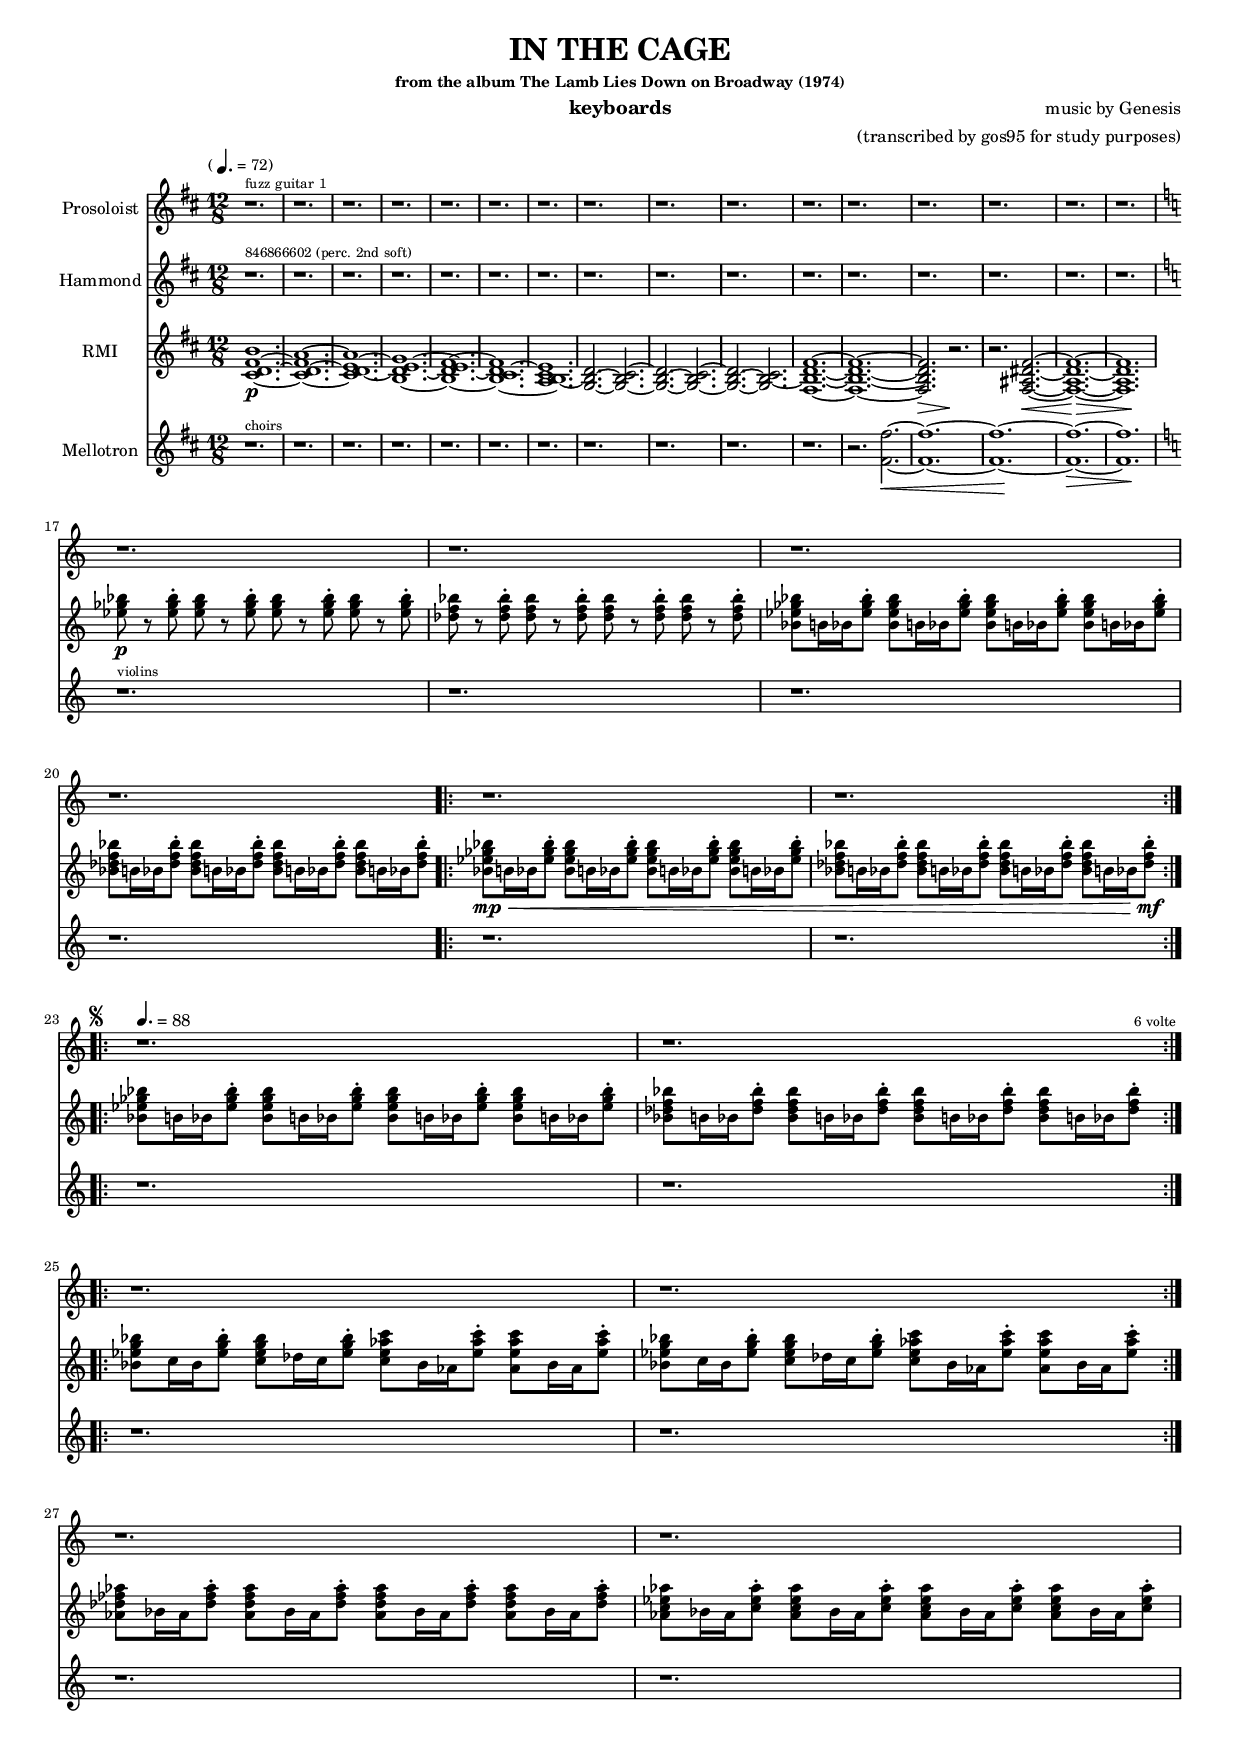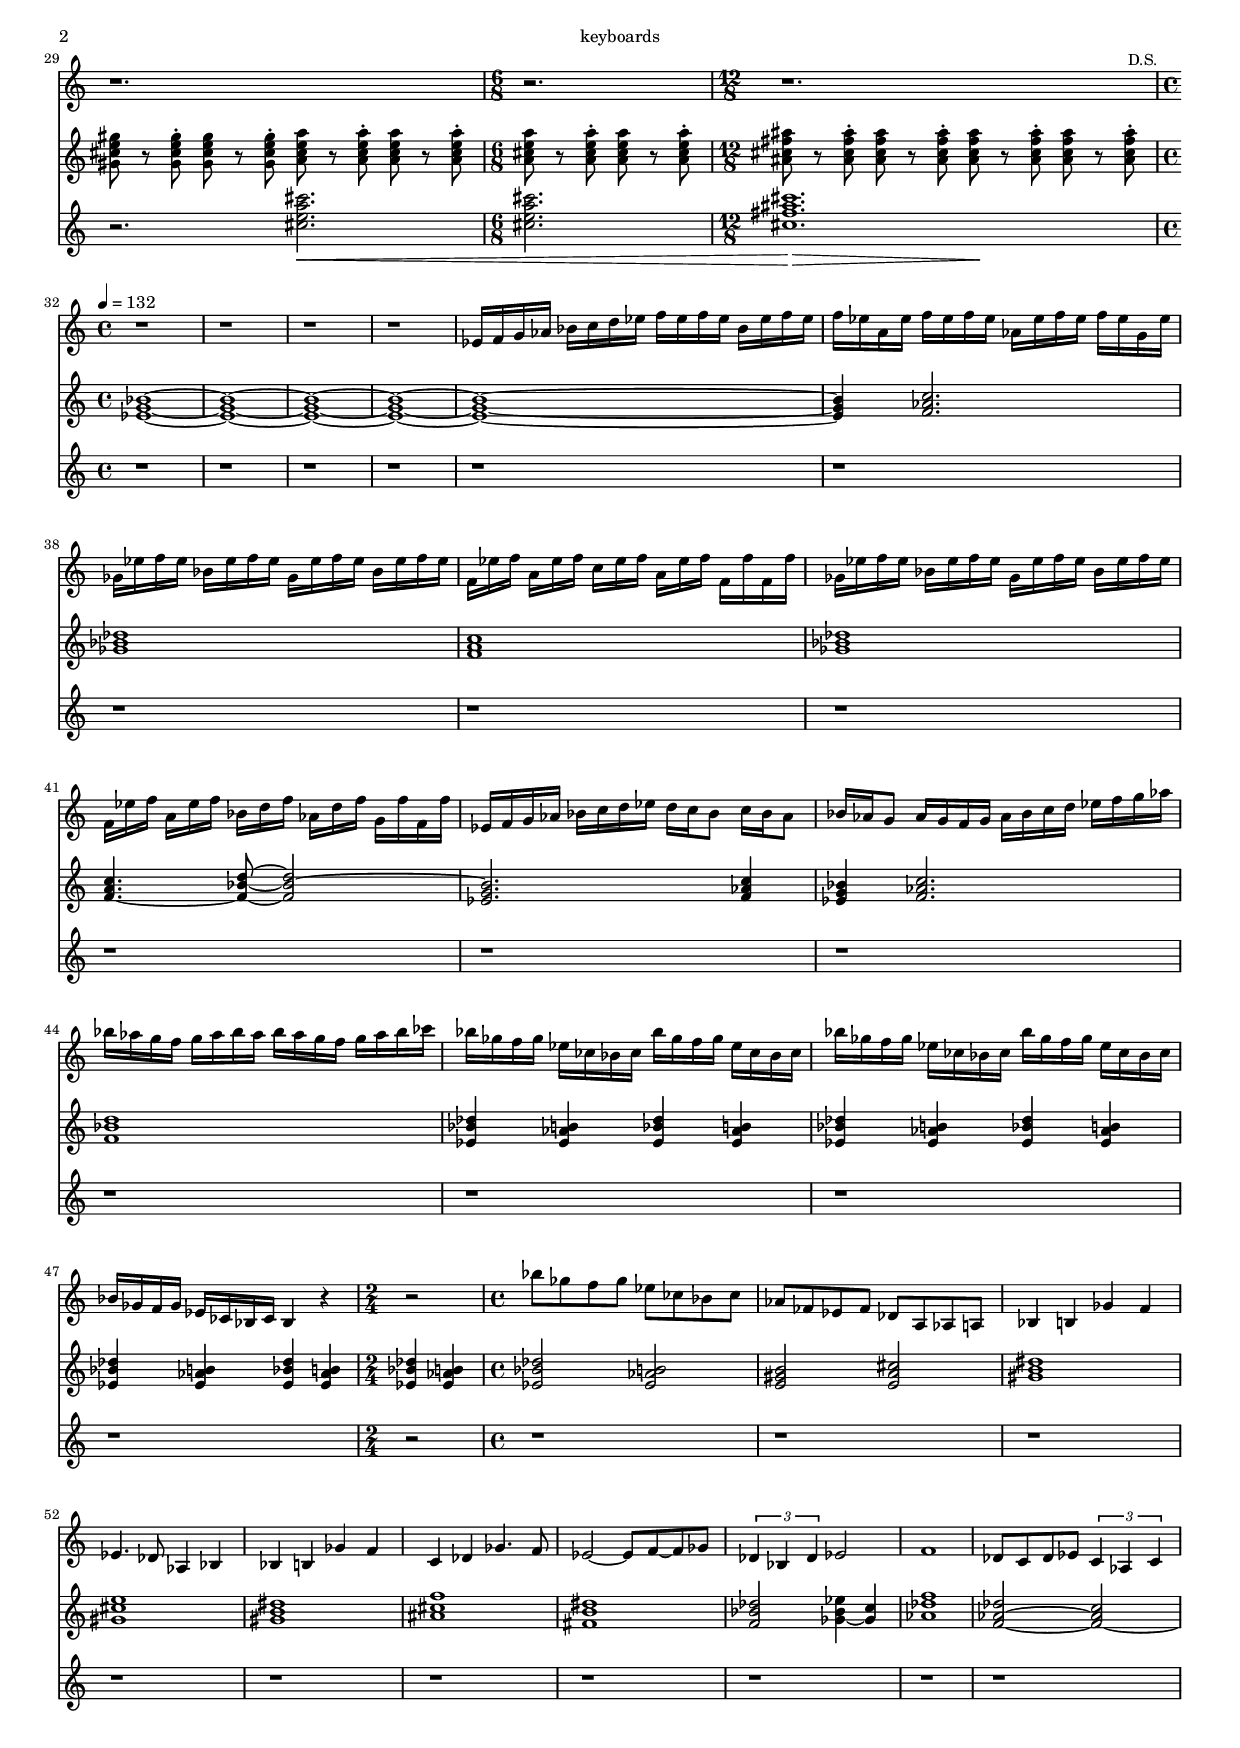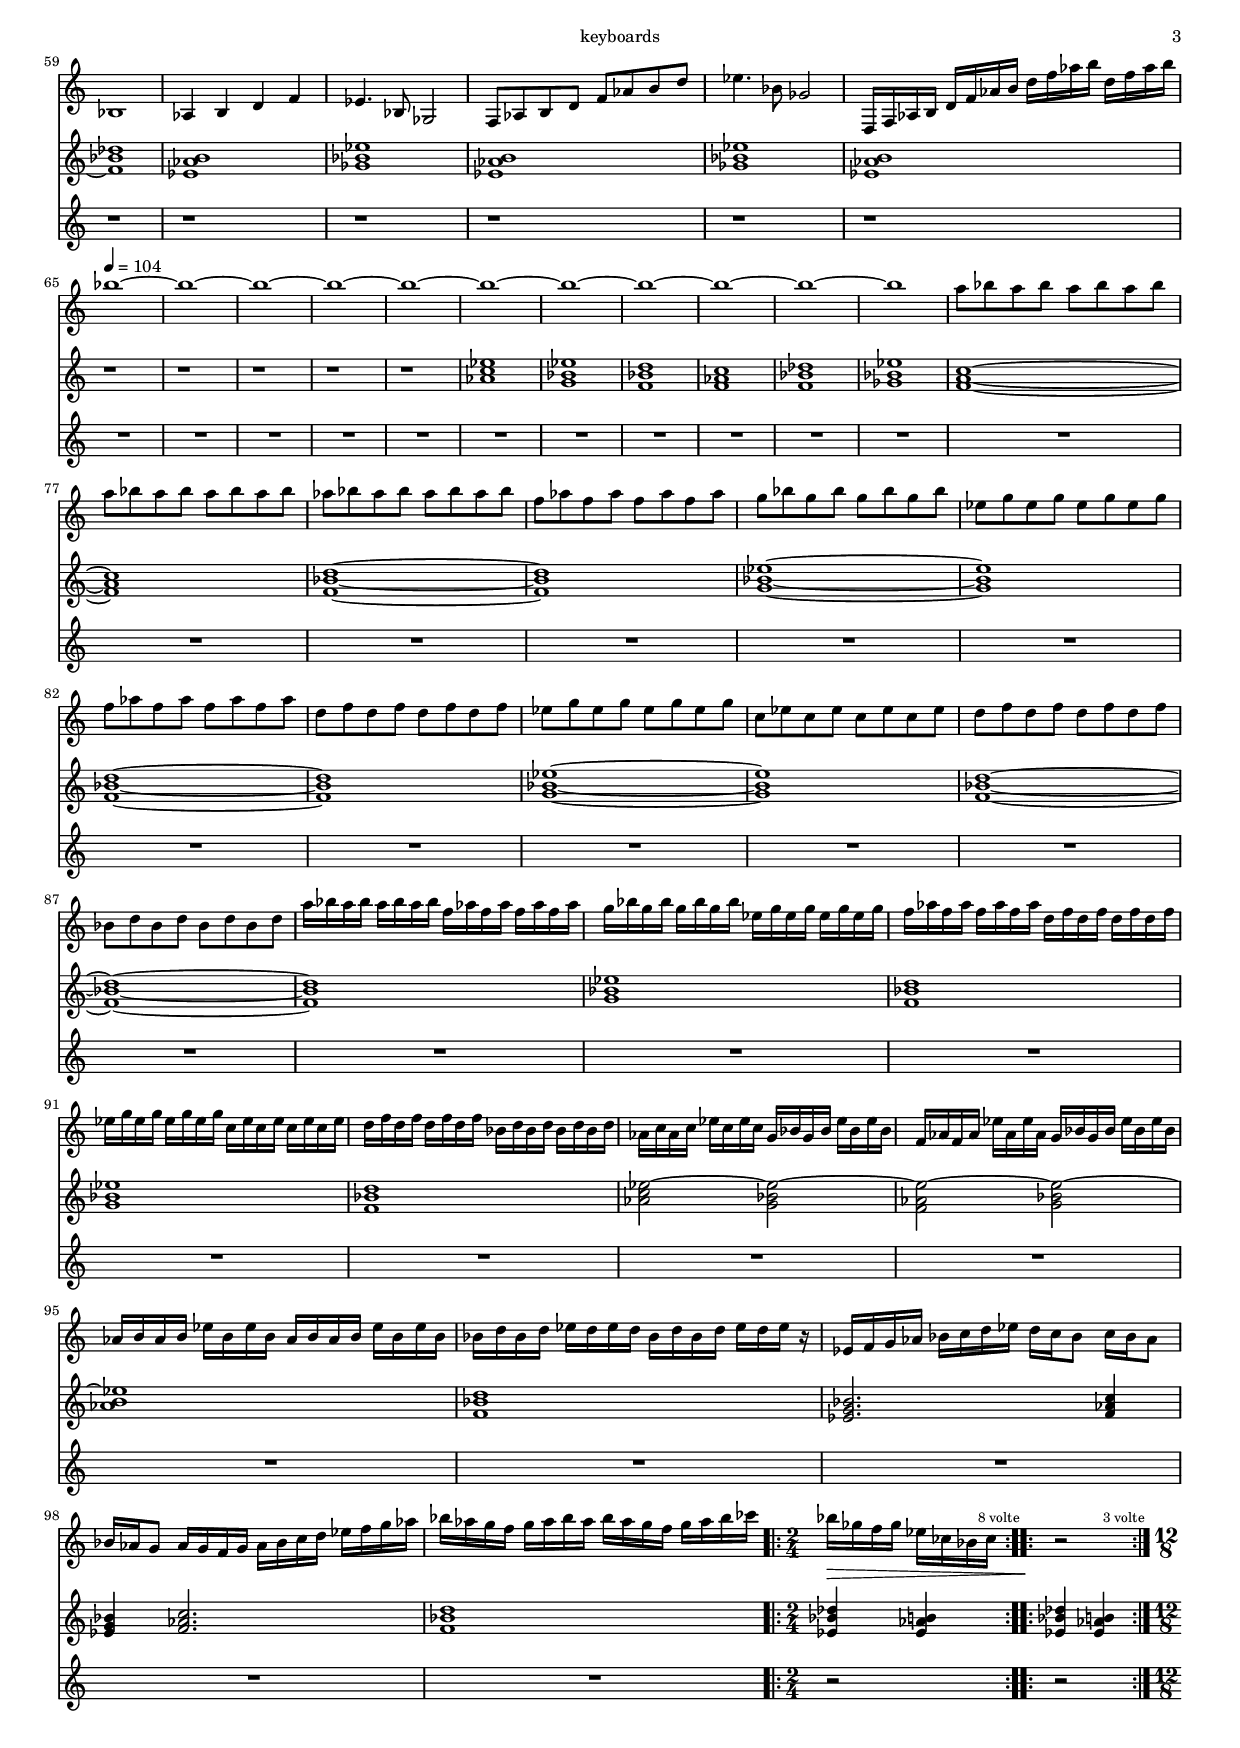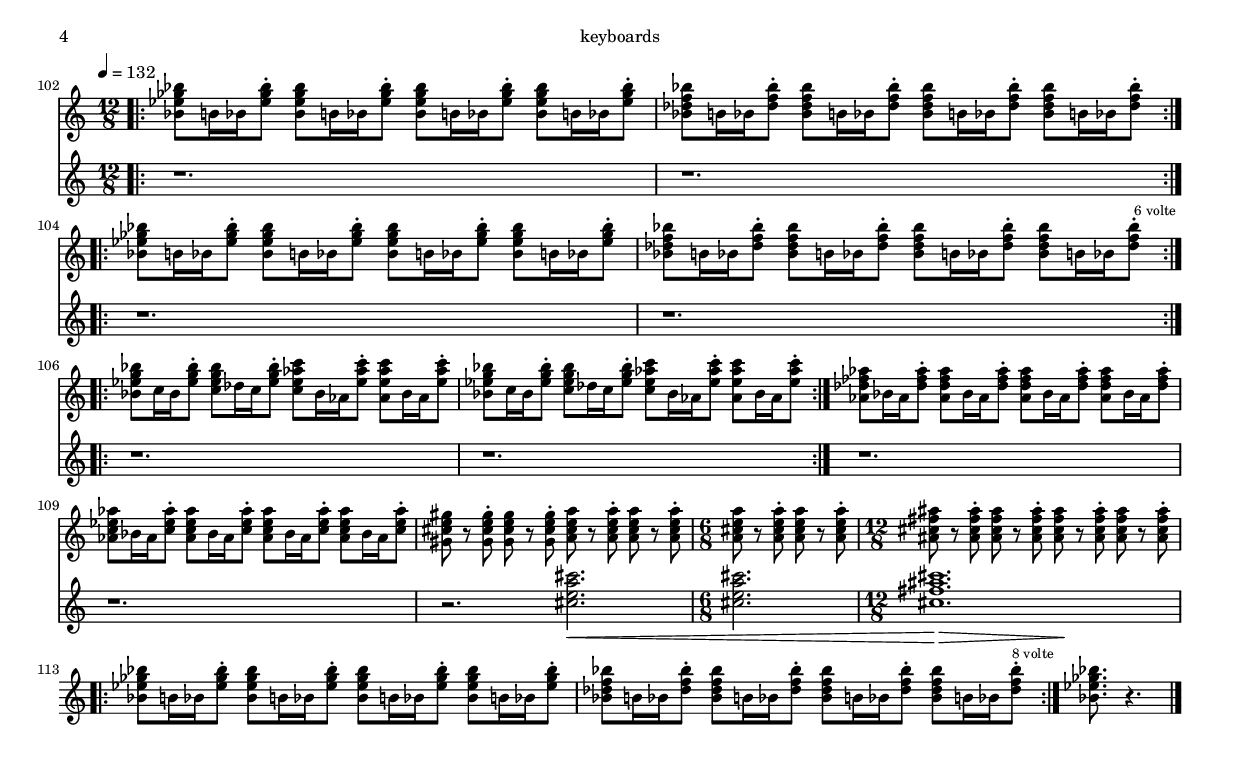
% ===========================================================================================================
% in-the-cage.ly
%  _____ _        ___            _       ___ _    _      ___   __ _____ _         ___                 _    
% |_   _| |_  ___| _ ) __ _ _ _ | |__ __/ __(_)__| |___ / _ \ / _|_   _| |_  ___ / __|___ _ _  ___ __(_)___
%   | | | ' \/ -_) _ \/ _` | ' \| / /(_-<__ \ / _` / -_) (_) |  _| | | | ' \/ -_) (_ / -_) ' \/ -_|_-< (_-<
%   |_| |_||_\___|___/\__,_|_||_|_\_\/__/___/_\__,_\___|\___/|_|   |_| |_||_\___|\___\___|_||_\___/__/_/__/
%                                                                                                          
% Copyright (c) 2018 Alessandro Fraschetti (mail: gos95@gommagomma.net)
%
% Permission is hereby granted, free of charge, to any person obtaining a copy
% of this software and associated documentation files (the "Software"), to deal
% in the Software without restriction, including without limitation the rights
% to use, copy, modify, merge, publish, distribute, sublicense, and/or sell
% copies of the Software, and to permit persons to whom the Software is
% furnished to do so, subject to the following conditions:
% 
% The above copyright notice and this permission notice shall be included in all
% copies or substantial portions of the Software.
% 
% THE SOFTWARE IS PROVIDED "AS IS", WITHOUT WARRANTY OF ANY KIND, EXPRESS OR
% IMPLIED, INCLUDING BUT NOT LIMITED TO THE WARRANTIES OF MERCHANTABILITY,
% FITNESS FOR A PARTICULAR PURPOSE AND NONINFRINGEMENT. IN NO EVENT SHALL THE
% AUTHORS OR COPYRIGHT HOLDERS BE LIABLE FOR ANY CLAIM, DAMAGES OR OTHER
% LIABILITY, WHETHER IN AN ACTION OF CONTRACT, TORT OR OTHERWISE, ARISING FROM,
% OUT OF OR IN CONNECTION WITH THE SOFTWARE OR THE USE OR OTHER DEALINGS IN THE
% SOFTWARE.
% ===========================================================================================================


\version "2.12.3"
#(ly:set-option 'delete-intermediate-files #t)
#(set-global-staff-size 15)


% ===========================================================================================================
% ------------------------------------------  S E C T I O N S  ----------------------------------------------
% ===========================================================================================================

% -----------------------------------------------------------------------------------------------------------
% --  INTRO  ------------------------------------------------------------------------------------------------
% -----------------------------------------------------------------------------------------------------------
rmiIntro = \relative c' {
    <cis d fis b>1.~ \p
	<cis d fis a>1.~
	<cis d e a>1.~
	<b d e g>1.~
	<b d e fis>1.~
	<b cis d fis>1.~
	<a b cis e>1.~
	<g b d>2.~	<g b cis>2.~
	<g b d>2.~	<g b cis>2.~
	<g b d>2.~	<g b cis>2.~
	<fis b d fis>1.~
	<fis b d fis>1.~ \override Hairpin.to-barline = ##f
	<fis b d fis>2. \> r2. \!
	r2. <fis ais dis fis>2.~ \<
	<fis ais dis fis>1.~ \>
	<fis ais dis fis>1. \!
	\override Hairpin.to-barline = ##t
}
mellotronIntro = \relative c' {
    r1. ^\markup { \tiny {choirs} } r1. r1. r1. r1. r1. r1. r1. r1. r1. r1. \override Hairpin.to-barline = ##f
	r2. <fis fis'>2.~ \<
	<fis fis'>1.~ <fis fis'>1.~ \! <fis fis'>1.~ \>
	<fis fis'>1. \!
	\override Hairpin.to-barline = ##t
}
% -----------------------------------------------------------------------------------------------------------
% --  PONTE INTRO  ------------------------------------------------------------------------------------------
% -----------------------------------------------------------------------------------------------------------
hammondTemaPonteIntro = \relative c'' {
    <ees ges bes>8\p r8 <ees ges bes>8\staccato
	<ees ges bes>8 r8 <ees ges bes>8\staccato
	<ees ges bes>8 r8 <ees ges bes>8\staccato
	<ees ges bes>8 r8 <ees ges bes>8\staccato

	<des f bes>8 r8 <des f bes>8\staccato
	<des f bes>8 r8 <des f bes>8\staccato
	<des f bes>8 r8 <des f bes>8\staccato
	<des f bes>8 r8 <des f bes>8\staccato
}
hammondTemaACresc = \relative c'' {
    <bes ees ges bes>8 \mp \< b16 bes16 <ees ges bes>8\staccato
	<bes ees ges bes>8 b16 bes16 <ees ges bes>8\staccato
	<bes ees ges bes>8 b16 bes16 <ees ges bes>8\staccato
	<bes ees ges bes>8 b16 bes16 <ees ges bes>8\staccato

	<bes des f bes>8 b16 bes16 <des f bes>8\staccato
	<bes des f bes>8 b16 bes16 <des f bes>8\staccato
	<bes des f bes>8 b16 bes16 <des f bes>8\staccato
	<bes des f bes>8 b16 bes16 <des f bes>8\staccato \mf
}
% -----------------------------------------------------------------------------------------------------------
% --  TEMA  -------------------------------------------------------------------------------------------------
% -----------------------------------------------------------------------------------------------------------
hammondTemaA = \relative c'' {
    <bes ees ges bes>8 b16 bes16 <ees ges bes>8\staccato
	<bes ees ges bes>8 b16 bes16 <ees ges bes>8\staccato
	<bes ees ges bes>8 b16 bes16 <ees ges bes>8\staccato
	<bes ees ges bes>8 b16 bes16 <ees ges bes>8\staccato

	<bes des f bes>8 b16 bes16 <des f bes>8\staccato
	<bes des f bes>8 b16 bes16 <des f bes>8\staccato
	<bes des f bes>8 b16 bes16 <des f bes>8\staccato
	<bes des f bes>8 b16 bes16 <des f bes>8\staccato
}
hammondTemaB = \relative c'' {
    <bes ees g bes>8 c16 bes16 <ees g bes>8\staccato
	<c ees g bes>8 des16 c16 <ees g bes>8\staccato
	<c ees aes c>8 bes16 aes16 <ees' aes c>8\staccato
	<aes, ees' aes c>8 bes16 aes16 <ees' aes c>8\staccato

    <bes ees g bes>8 c16 bes16 <ees g bes>8\staccato
	<c ees g bes>8 des16 c16 <ees g bes>8\staccato
	<c ees aes c>8 bes16 aes16 <ees' aes c>8\staccato
	<aes, ees' aes c>8 bes16 aes16 <ees' aes c>8\staccato
}
hammondTemaC = \relative c'' {
    <aes des fes aes>8 bes16 aes16 <des fes aes>8\staccato
	<aes des fes aes>8 bes16 aes16 <des fes aes>8\staccato
	<aes des fes aes>8 bes16 aes16 <des fes aes>8\staccato
	<aes des fes aes>8 bes16 aes16 <des fes aes>8\staccato

    <aes c ees aes>8 bes16 aes16 <c ees aes>8\staccato
	<aes c ees aes>8 bes16 aes16 <c ees aes>8\staccato
	<aes c ees aes>8 bes16 aes16 <c ees aes>8\staccato
	<aes c ees aes>8 bes16 aes16 <c ees aes>8\staccato
}

hammondTemaD = \relative c'' {
    <gis cis e gis>8 r8 <gis cis e gis>8\staccato
	<gis cis e gis>8 r8 <gis cis e gis>8\staccato

	<a cis e a>8 r8 <a cis e a>8\staccato
	<a cis e a>8 r8 <a cis e a>8\staccato
}
hammondTemaE = \relative c'' {
	<a cis e a>8 r8 <a cis e a>8\staccato
	<a cis e a>8 r8 <a cis e a>8\staccato
}
hammondTemaF = \relative c'' {
    <ais cis fis ais>8 r8 <ais cis fis ais>8\staccato
	<ais cis fis ais>8 r8 <ais cis fis ais>8\staccato
	<ais cis fis ais>8 r8 <ais cis fis ais>8\staccato
	<ais cis fis ais>8 r8 <ais cis fis ais>8\staccato
}
mellotronTemaD = \relative c'' {
    r2. \override Hairpin.to-barline = ##f
    <cis e a cis>2. \<
}
mellotronTemaE = \relative c'' {
	<cis e a cis>2.
}
mellotronTemaF = \relative c'' {
	<< <cis fis ais cis>1. { s4 \> s s s\! } >>
	\override Hairpin.to-barline = ##t
}
% -----------------------------------------------------------------------------------------------------------
% --  SOLO  -------------------------------------------------------------------------------------------------
% -----------------------------------------------------------------------------------------------------------
prosoloistSolo = \relative c' {
    ees16 f g aes				bes c d ees				f ees f ees					bes ees f ees
	f ees a, ees'				f ees f ees				aes, ees' f ees				f ees g, ees'
	ges, ees' f ees				bes ees f ees			ges, ees' f ees				bes ees f ees
	f,[ ees' f]		a,[ ees' f]		c[ ees f]			   a,[ ees' f]				f, f' f, f'
	ges, ees' f ees				bes ees f ees			ges, ees' f ees				bes ees f ees
	f,[ ees' f]		a,[ ees' f]		bes,[ d f]			   aes,[ d f]				g, f' f, f'

	ees, f g aes				bes c d ees				d c bes8					c16 bes aes8
	bes16 aes g8				aes16 g f g				aes bes	c d					ees f g aes
	bes aes g f					g aes bes aes			bes aes g f					g aes bes ces

	bes ges f ges				ees ces bes ces			bes' ges f ges				ees ces bes ces
	bes' ges f ges				ees ces bes ces			bes' ges f ges				ees ces bes ces
	bes ges f ges				ees ces bes ces			bes4						r4

	\time 2/4
	r2
	\time 4/4

	bes''8 ges f ges									ees ces bes ces			
	aes fes ees fes										des a aes a

	bes4 						b 						ges' 						f				
	ees4.       					    des8			aes4 						bes
	bes4 						b 						ges' 						f
	c 							des						ges4.								f8
	ees2~												ees8 f~ 					f ges
	\times 2/3 {des4 bes des}							ees2
	f1
	des8 c						des ees					\times 2/3 {c4 aes c}
	bes1

	aes4						b						d							f
	ees4.								bes8			ges2

	f8 aes						b d						f aes						b d
	ees4.								bes8			ges2

	d,16 f aes b					d f aes b				d f aes b					d, f aes b
}
prosoloistSoloB = \relative c''' {
    bes1~
	bes1~
	bes1~
	bes1~
	bes1~

	bes1~
	bes1~
	bes1~
	bes1~
	bes1~
	bes1

	a8 bes a bes			a bes a bes
	a bes a bes				a bes a bes

	aes bes aes bes			aes bes aes bes
	f aes f aes				f aes f aes

	g bes g bes				g bes g bes
	ees, g ees g			ees g ees g

	f aes f aes				f aes f aes
	d, f d f				d f d f

	ees g ees g				ees g ees g
	c, ees c ees			c ees c ees

	d f d f					d f d f
	bes, d bes d			bes d bes d


	a'16 bes a bes			a bes a bes					f aes f aes				f aes f aes
	g bes g bes				g bes g bes					ees, g ees g			ees g ees g
	f aes f aes				f aes f aes					d, f d f				d f d f
	ees g ees g				ees g ees g					c, ees c ees			c ees c ees
	d f d f					d f d f						bes, d bes d			bes d bes d

	aes c aes c				ees c ees c					g bes g bes				ees bes ees bes
	f aes f aes				ees' aes, ees' aes,			g bes g bes				ees bes ees bes
	
	aes b aes b				ees b ees b					aes b aes b				ees b ees b
	bes d bes d				ees d ees d					bes d bes d				ees d ees r


	ees, f g aes				bes c d ees				d c bes8					c16 bes aes8
	bes16 aes g8				aes16 g f g				aes bes	c d					ees f g aes
	bes aes g f					g aes bes aes			bes aes g f					g aes bes ces

	\time 2/4
	bes \> ges f ges				ees ces bes ces
	r2 \!
}
hammondSolo = \relative c' {
    <ees g bes>1~
	<ees g bes>4 <f aes c>2.
	<ges bes des>1
	<f a c>1
	<ges bes des>1
	<f a c>4.~ <f bes d>8~ <f bes d>2~

	<ees g bes>2.		<f aes c>4
	<ees g bes>4		<f aes c>2.
	<f bes d>1

	<ees bes' des>4		<ees aes b>4	<ees bes' des>4		<ees aes b>4
	<ees bes' des>4		<ees aes b>4	<ees bes' des>4		<ees aes b>4
	<ees bes' des>4		<ees aes b>4	<ees bes' des>4		<ees aes b>4

	\time 2/4
	<ees bes' des>4		<ees aes b>4
	\time 4/4

	<ees bes' des>2		<ees aes b>2
	<e gis b>2			<e a cis>2

	<gis b dis>1
	<gis cis e>1
    <gis b dis>1
	<ais cis f>1
	<fis b dis>1
	<f bes des>2		<ges bes ees>4~  <ges c>4
	<aes des f>1

	<f aes des>2~		<f aes c>2~
    <f bes des>1

	<ees aes b>1
	<ges bes ees>1

	<ees aes b>1
	<ges bes ees>1

	<ees aes b>1
}
hammondSoloB = \relative c'' {
    r1 r1 r1 r1 r1

	<aes c ees>1
	<g bes ees>1
	<f bes d>1

	<f aes c>1
	<f bes des>1
	<ges bes ees>1

	<f a c>1~
	<f a c>1

	<f bes d>1~
	<f bes d>1
	<g bes ees>1~
	<g bes ees>1

	<f bes d>1~
	<f bes d>1
	<g bes ees>1~
	<g bes ees>1

	<f bes d>1~
	<f bes d>1~


	<f bes d>1
	<g bes ees>1
    <f bes d>1
	<g bes ees>1
	<f bes d>1

	<aes c ees>2~			<g bes ees>2~
	<f aes ees'>2~			<g bes ees>2~
	<aes b ees>1
	<f bes d>1

	<ees g bes>2.		<f aes c>4
	<ees g bes>4		<f aes c>2.
	<f bes d>1

	\time 2/4
	\repeat volta 8 {
	    <ees bes' des>4		<ees aes b>4
		\override Score.RehearsalMark #'break-visibility = #begin-of-line-invisible \override Score.RehearsalMark #'self-alignment-X = #RIGHT \mark \markup { \tiny { "8 volte" } }
	}
	\repeat volta 3 {
	    <ees bes' des>4		<ees aes b>4
		\override Score.RehearsalMark #'break-visibility = #begin-of-line-invisible \override Score.RehearsalMark #'self-alignment-X = #RIGHT \mark \markup { \tiny { "3 volte" } }
	}
}
hammondPonte = \relative c' {
    <ees g bes>1~
	<ees g bes>1~
	<ees g bes>1~
	<ees g bes>1~
}
% -----------------------------------------------------------------------------------------------------------
% --  FINE  -------------------------------------------------------------------------------------------------
% -----------------------------------------------------------------------------------------------------------
hammondFine = \relative c'' {
    <bes ees ges bes>8. r4.
}


% ===========================================================================================================
% --------------------------------------------  B U I L D  --------------------------------------------------
% ===========================================================================================================
rmi = {
    \clef violin
	\time 12/8
	\key d \major

	% INTRO
	\rmiIntro

	% PONTE
	% TEMA
	% SOLO
	% TEMA
	% CODA
}
prosoloist = {
    \clef violin
	\time 12/8
	\key d \major

	% INTRO
	r1. ^\markup { \tiny {fuzz guitar 1} } r1. r1. r1. r1. r1. r1. r1. r1. r1. r1. r1. r1. r1.  r1. r1.

	\key c \major
%	\key b \major

	% PONTE
	r1. r1.
	r1. r1.
	\repeat volta 2 {
	    r1. r1.
	}

	% TEMA
	\mark \markup \small { \musicglyph #"scripts.segno" }
	\repeat volta 6 {
	    r1. r1.
	}
	\repeat volta 2 {
	    r1. r1.
	}
	r1. r1.
	r1.
	\time 6/8 r2.
	\time 12/8 r1.
	\mark \markup \small { "D.S." }

    % SOLO
	\time 4/4
	r1 r1 r1 r1
	\prosoloistSolo
	\prosoloistSoloB
	\time 12/8

	% PONTE
	% TEMA
	% CODA
}
hammond = {
    \clef violin
	\time 12/8
	\key d \major

	% INTRO
	r1. ^\markup { \tiny {846866602 (perc. 2nd soft)} } r1. r1. r1. r1. r1. r1. r1. r1. r1. r1. r1. r1. r1.  r1. r1.
	\break

	\key c \major
%	\key b \major

    % PONTE
	\hammondTemaPonteIntro
	\hammondTemaA
	\repeat volta 2 {
	    \hammondTemaACresc
	}
	\break

	% TEMA (1' parte)
	\tempo 4. = 88
	\repeat volta 6 {
	    \hammondTemaA
		\override Score.RehearsalMark #'break-visibility = #begin-of-line-invisible \override Score.RehearsalMark #'self-alignment-X = #RIGHT \mark \markup { \tiny { "6 volte" } }
	}
	\break
	% TEMA (2' parte)
	\repeat volta 2 {
	    \hammondTemaB
	}
	\hammondTemaC
	\hammondTemaD
	\time 6/8 \hammondTemaE
	\time 12/8 \hammondTemaF
	\break

    % SOLO
	\time 4/4
	\tempo 4 = 132
	\hammondPonte
	\hammondSolo
	\tempo 4 = 104
	\hammondSoloB
	\time 12/8
	\pageBreak

	% PONTE
	\tempo 4 = 132
	\repeat volta 2 {
	    \hammondTemaA
	}

	% TEMA (1' parte)
	\repeat volta 6 {
	    \hammondTemaA
		\override Score.RehearsalMark #'break-visibility = #begin-of-line-invisible \override Score.RehearsalMark #'self-alignment-X = #RIGHT \mark \markup { \tiny { "6 volte" } }
	}
	\break
	% TEMA (2' parte)
	\repeat volta 2 {
	    \hammondTemaB
	}
	\hammondTemaC
	\hammondTemaD
	\time 6/8 \hammondTemaE
	\time 12/8 \hammondTemaF
	\break

    % CODA
	\repeat volta 8 {
	    \hammondTemaA
		\override Score.RehearsalMark #'break-visibility = #begin-of-line-invisible \override Score.RehearsalMark #'self-alignment-X = #RIGHT \mark \markup { \tiny { "8 volte" } }
	}
	\hammondFine
	\bar "|."
}
mellotron = {
    \clef violin
	\time 12/8
	\key d \major

	% INTRO
	\mellotronIntro

	\key c \major
%	\key b \major

	% PONTE
	r1. ^\markup { \tiny {violins} } r1.
	r1. r1.
	\repeat volta 2 {
	    r1. r1.
	}

	% TEMA
	\repeat volta 6 {
	    r1. r1.
	}
	\repeat volta 2 {
	    r1. r1.
	}
	r1. r1.
	\mellotronTemaD
	\time 6/8 \mellotronTemaE
	\time 12/8 \mellotronTemaF

    % SOLO
	\time 4/4
	r1 r1 r1 r1
	r1 r1 r1 r1 r1 r1
	r1 r1 r1
	r1 r1 r1
	\time 2/4
	r2
	\time 4/4
	r1 r1
	r1 r1 r1 r1 r1 r1 r1 r1 r1
	r1 r1
	r1 r1
	r1

	R1*35
	r2 r2
	\time 12/8

	% PONTE
	\repeat volta 2 {
	    r1. r1.
	}

	% TEMA
	\repeat volta 6 {
	    r1. r1.
	}
	\repeat volta 2 {
	    r1. r1.
	}
	r1. r1.
	\mellotronTemaD
	\time 6/8 \mellotronTemaE
	\time 12/8 \mellotronTemaF

	% CODA
}


% ===========================================================================================================
% ---------------------------------------------  B O O K  ---------------------------------------------------
% ===========================================================================================================
\book {

    \header {
        title       = \markup {\larger "IN THE CAGE"}
        subtitle    = ""
        subsubtitle = "from the album The Lamb Lies Down on Broadway (1974)"
        instrument  = "keyboards"
        composer    = "music by Genesis"
        arranger    = "(transcribed by gos95 for study purposes)"
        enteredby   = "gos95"
        piece       = \markup { \bold "                             " \smaller { (\note #"4."#1 = 72) } }
%		copyright   = "Copyright (c) 2018 Alessandro Fraschetti (mail: gos95@gommagomma.net)"
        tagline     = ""
    }

    \score {
    <<
        \new Staff = "Prosoloist" \with { midiInstrument = #"lead 2 (sawtooth)" fontSize = #0 \override StaffSymbol #'staff-space = #(magstep -1) }
        <<
            \set Staff.instrumentName = \markup { "Prosoloist" }
            \prosoloist
        >>
		\new Staff = "Hammond" \with { midiInstrument = #"drawbar organ" }
	    <<
		    \set Staff.instrumentName = "Hammond"
	        \hammond
        >>
		\new Staff = "RMI" \with { midiInstrument = #"drawbar organ" }
	    <<
		    \set Staff.instrumentName = "RMI"
	        \rmi
        >>
		\new Staff = "Mellotron" \with { midiInstrument = #"string ensemble 1" }
	    <<
		    \set Staff.instrumentName = "Mellotron"
	        \mellotron
        >>
    >>
    \layout { \context { \override VerticalAlignment #'forced-distance = #8 } }
    \midi { \tempo 4. = 72 }
    }
}
% ===========================================================================================================
